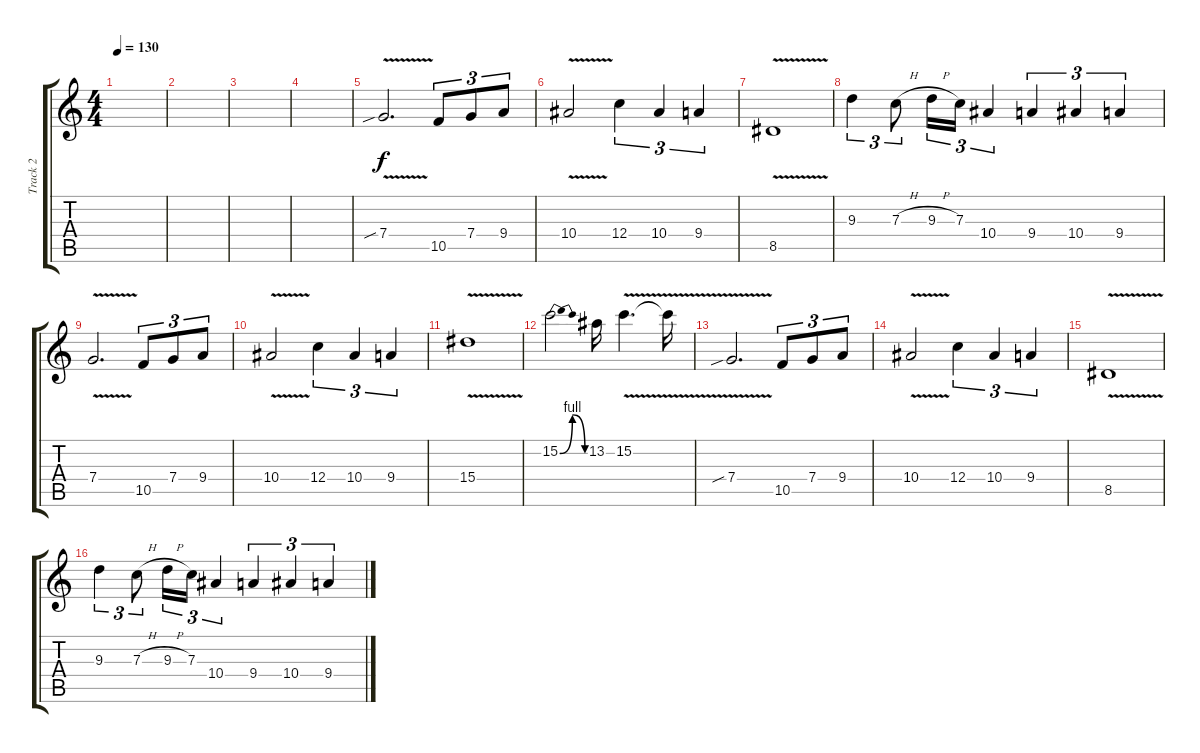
\track ("Track 2" "Track 2") {instrument distortionguitar}
\staff {score tabs}
\tuning (D4 A3 F3 C3 G2 C2) {hide}
\ts (4 4)
\tempo 130
\clef g2
\ks c
|
|
|
|
7.4{v sib}.2{d} 10.5.8{tu (3 2)} 7.4.8{tu (3 2)} 9.4.8{tu (3 2)} |
10.4{v}.2 12.4.4{tu (3 2)} 10.4.4{tu (3 2)} 9.4.4{tu (3 2)} |
8.5{v}.1 |
9.3.4{tu (3 2)} 7.3{h}.8{tu (3 2)} 9.3{h}.16{tu (3 2)} 7.3.16{tu (3 2)} 10.4.4{tu (3 2)} 9.4.4{tu (3 2)} 10.4.4{tu (3 2)} 9.4.4{tu (3 2)} |
7.4{v}.2{d} 10.5.8{tu (3 2)} 7.4.8{tu (3 2)} 9.4.8{tu (3 2)} |
10.4{v}.2 12.4.4{tu (3 2)} 10.4.4{tu (3 2)} 9.4.4{tu (3 2)} |
15.4{v}.1 |
15.2{be (bendrelease 0 0 20 4 41 4 60 0)}.2 13.2.16 15.2{v}.4{d} 15.2{t}.16 |
7.4{v sib}.2{d} 10.5.8{tu (3 2)} 7.4.8{tu (3 2)} 9.4.8{tu (3 2)} |
10.4{v}.2 12.4.4{tu (3 2)} 10.4.4{tu (3 2)} 9.4.4{tu (3 2)} |
8.5{v}.1 |
9.3.4{tu (3 2)} 7.3{h}.8{tu (3 2)} 9.3{h}.16{tu (3 2)} 7.3.16{tu (3 2)} 10.4.4{tu (3 2)} 9.4.4{tu (3 2)} 10.4.4{tu (3 2)} 9.4.4{tu (3 2)}
